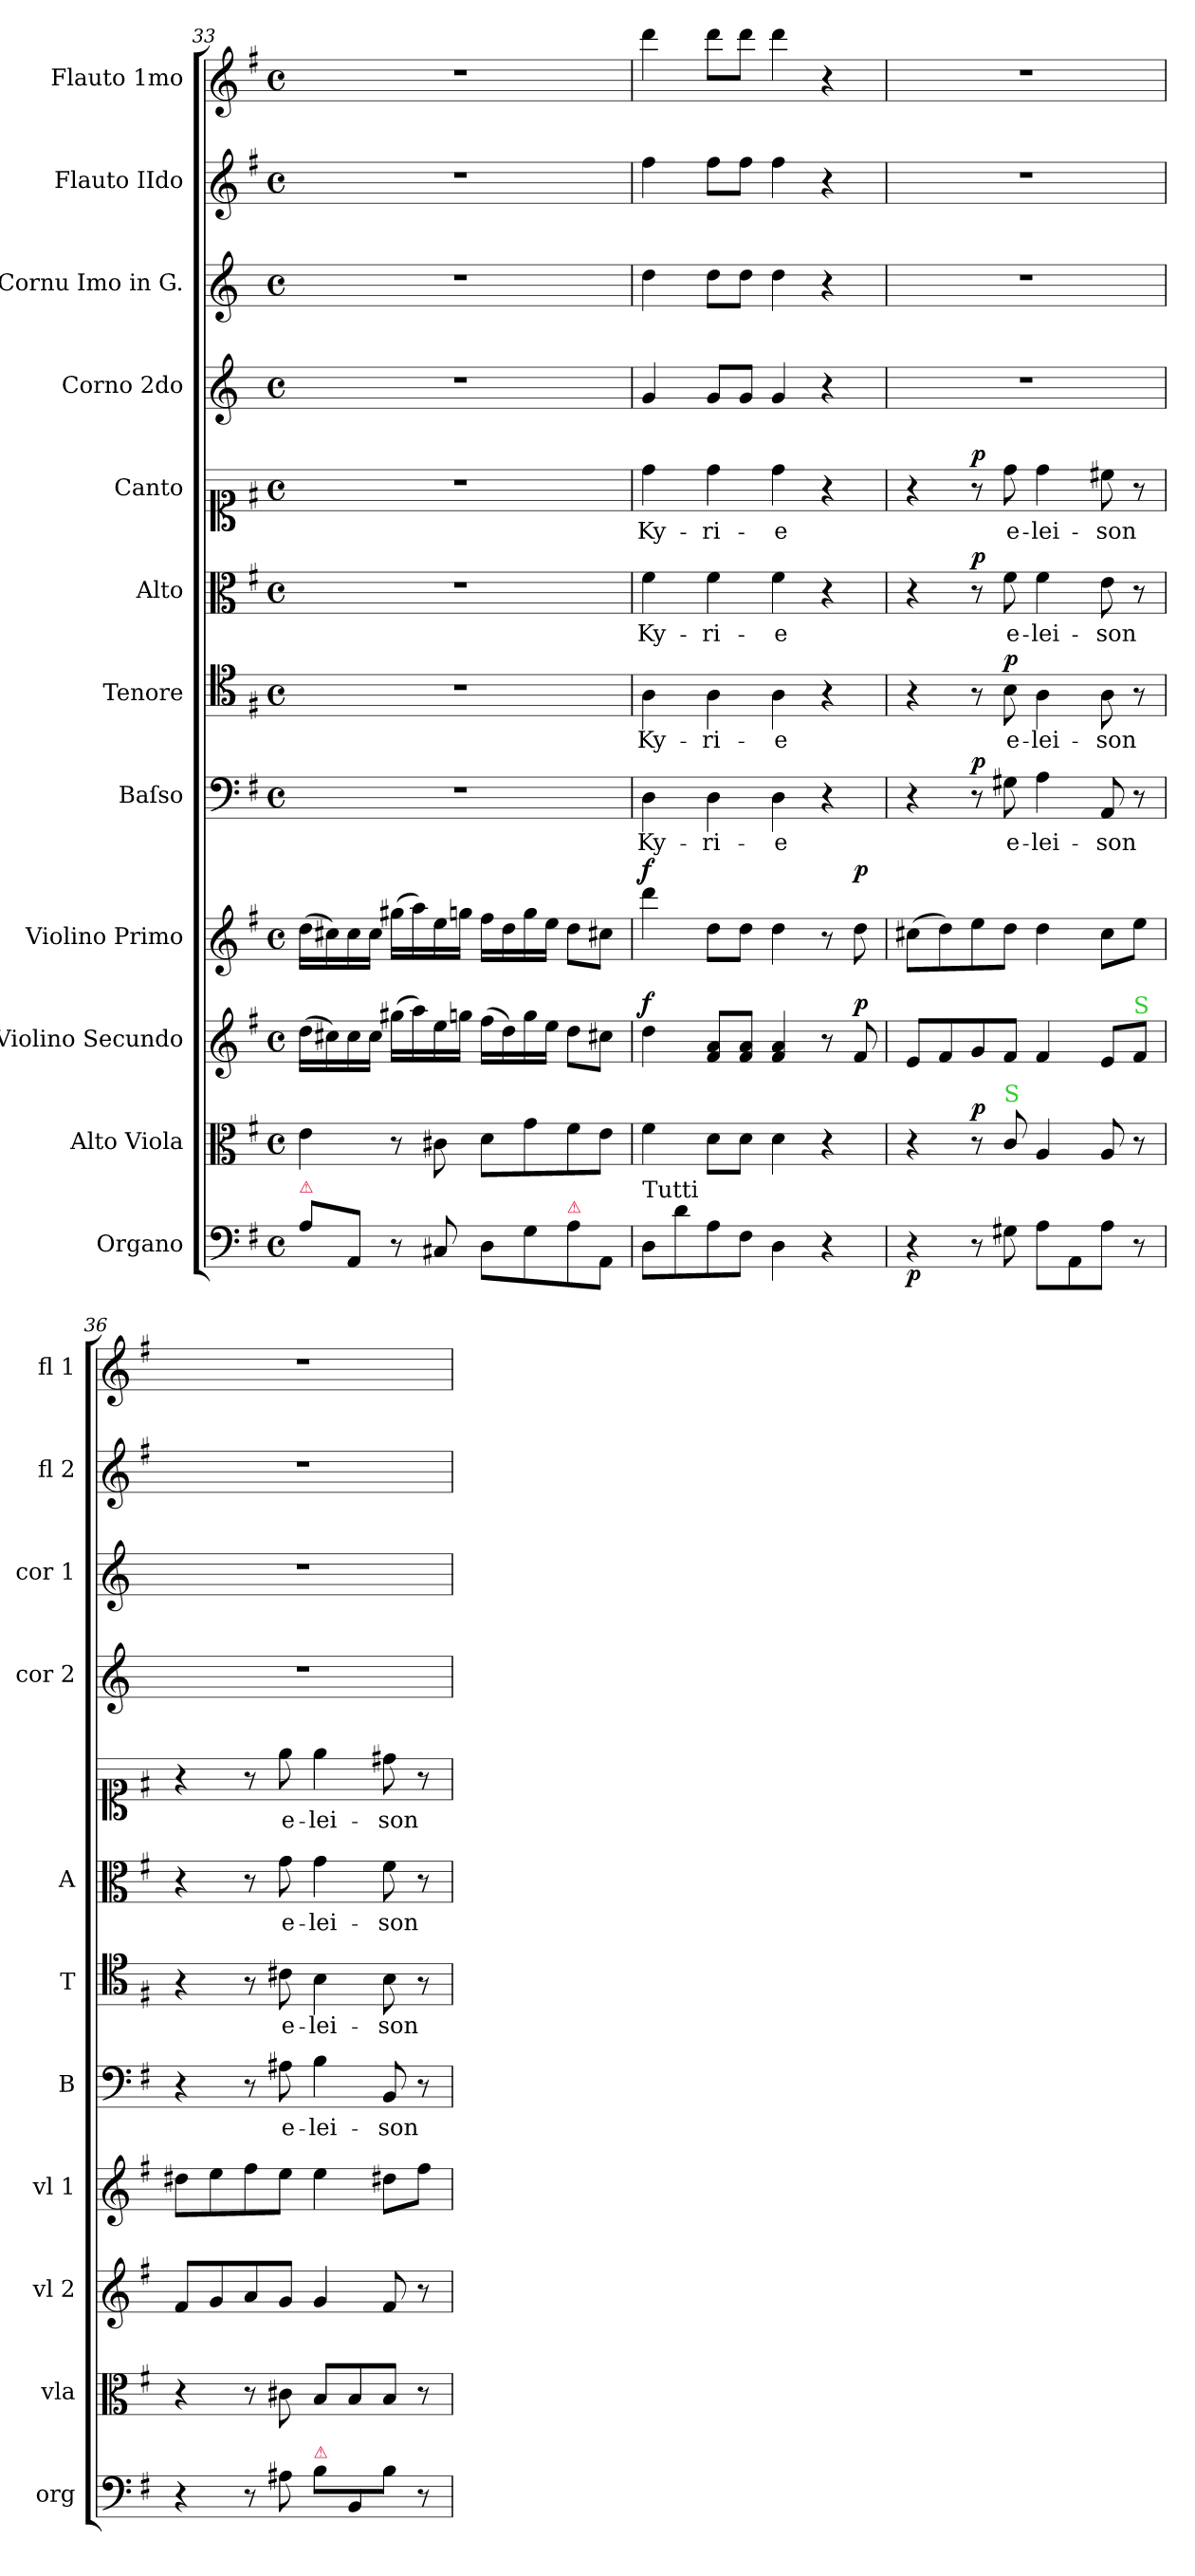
**kern	**dynam	**kern	**dynam	**kern	**dynam	**kern	**dynam	**kern	**text	**dynam	**kern	**text	**dynam	**kern	**text	**dynam	**kern	**text	**dynam	**kern	**kern	**kern	**kern
*part12	*part12	*part11	*part11	*part10	*part10	*part9	*part9	*part8	*part8	*part8	*part7	*part7	*part7	*part6	*part6	*part6	*part5	*part5	*part5	*part4	*part3	*part2	*part1
*staff12	*staff12	*staff11	*staff11	*staff10	*staff10	*staff9	*staff9	*staff8	*staff8	*staff8	*staff7	*staff7	*staff7	*staff6	*staff6	*staff6	*staff5	*staff5	*staff5	*staff4	*staff3	*staff2	*staff1
*I"Organo	*	*I"Alto Viola	*	*I"Violino Secundo	*	*I"Violino Primo	*	*I"Baſso	*	*	*I"Tenore	*	*	*I"Alto	*	*	*I"Canto	*	*	*I"Corno 2do	*I"Cornu Imo in G.	*I"Flauto IIdo	*I"Flauto 1mo
*I'org	*	*I'vla	*	*I'vl 2	*	*I'vl 1	*	*I'B	*	*	*I'T	*	*	*I'A	*	*	*	*	*	*I'cor 2	*I'cor 1	*I'fl 2	*I'fl 1
*clefF4	*	*clefC3	*	*clefG2	*	*clefG2	*	*clefF4	*	*	*clefC4	*	*	*clefC3	*	*	*clefC1	*	*	*clefG2	*clefG2	*clefG2	*clefG2
*	*	*	*	*	*	*	*	*	*	*	*	*	*	*	*	*	*	*	*	*ITrd3c5	*ITrd3c5	*	*
*k[f#]	*	*k[f#]	*	*k[f#]	*	*k[f#]	*	*k[f#]	*	*	*k[f#]	*	*	*k[f#]	*	*	*k[f#]	*	*	*k[f#]	*k[f#]	*k[f#]	*k[f#]
*G:	*	*G:	*	*G:	*	*G:	*	*G:	*	*	*G:	*	*	*G:	*	*	*G:	*	*	*G:	*G:	*G:	*G:
*M4/4	*	*M4/4	*	*M4/4	*	*M4/4	*	*M4/4	*	*	*M4/4	*	*	*M4/4	*	*	*M4/4	*	*	*M4/4	*M4/4	*M4/4	*M4/4
*met(c)	*	*met(c)	*	*met(c)	*	*met(c)	*	*met(c)	*	*	*met(c)	*	*	*met(c)	*	*	*met(c)	*	*	*met(c)	*met(c)	*met(c)	*met(c)
=33	=33	=33	=33	=33	=33	=33	=33	=33	=33	=33	=33	=33	=33	=33	=33	=33	=33	=33	=33	=33	=33	=33	=33
!LO:TX:a:color=crimson:t=⚠	!	!	!	!	!	!	!	!	!	!	!	!	!	!	!	!	!	!	!	!	!	!	!
8A\L	.	4e\	.	(16dd\LL	.	(16dd\LL	.	1r	.	.	1r	.	.	1r	.	.	1r	.	.	1r	1r	1r	1r
.	.	.	.	16cc#X\)	.	16cc#X\)	.	.	.	.	.	.	.	.	.	.	.	.	.	.	.	.	.
8AA/J	.	.	.	16cc#\	.	16cc#\	.	.	.	.	.	.	.	.	.	.	.	.	.	.	.	.	.
.	.	.	.	16cc#\JJ	.	16cc#\JJ	.	.	.	.	.	.	.	.	.	.	.	.	.	.	.	.	.
8r	.	8r	.	(16gg#X\LL	.	(16gg#X\LL	.	.	.	.	.	.	.	.	.	.	.	.	.	.	.	.	.
.	.	.	.	16aa\)	.	16aa\)	.	.	.	.	.	.	.	.	.	.	.	.	.	.	.	.	.
8C#X/	.	8c#X\	.	16ee\	.	16ee\	.	.	.	.	.	.	.	.	.	.	.	.	.	.	.	.	.
.	.	.	.	16ggn\JJ	.	16ggn\JJ	.	.	.	.	.	.	.	.	.	.	.	.	.	.	.	.	.
8D\L	.	8d\L	.	(16ff#\LL	.	16ff#\LL	.	.	.	.	.	.	.	.	.	.	.	.	.	.	.	.	.
.	.	.	.	16dd\)	.	16dd\	.	.	.	.	.	.	.	.	.	.	.	.	.	.	.	.	.
8G\	.	8g\	.	16gg\	.	16gg\	.	.	.	.	.	.	.	.	.	.	.	.	.	.	.	.	.
.	.	.	.	16ee\JJ	.	16ee\JJ	.	.	.	.	.	.	.	.	.	.	.	.	.	.	.	.	.
!LO:TX:a:color=crimson:t=⚠	!	!	!	!	!	!	!	!	!	!	!	!	!	!	!	!	!	!	!	!	!	!	!
8A\	.	8f#\	.	8dd\L	.	8dd\L	.	.	.	.	.	.	.	.	.	.	.	.	.	.	.	.	.
8AA/J	.	8e\J	.	8cc#X\J	.	8cc#X\J	.	.	.	.	.	.	.	.	.	.	.	.	.	.	.	.	.
=34	=34	=34	=34	=34	=34	=34	=34	=34	=34	=34	=34	=34	=34	=34	=34	=34	=34	=34	=34	=34	=34	=34	=34
!LO:TX:a:t=Tutti	!	!	!	!	!	!	!	!	!	!	!	!	!	!	!	!	!	!	!	!	!	!	!
!	!	!	!	!	!LO:DY:a	!	!LO:DY:a	!	!	!	!	!	!	!	!	!	!	!	!	!	!	!	!
8D\L	.	4f#\	.	4dd\	f	4ddd\	f	4D\	Ky-	.	4A\	Ky-	.	4f#\	Ky-	.	4dd\	Ky-	.	4d/	4a\	4ff#\	4ddd\
8d\	.	.	.	.	.	.	.	.	.	.	.	.	.	.	.	.	.	.	.	.	.	.	.
8A\	.	8d\L	.	8f#/ 8a/L	.	8dd\L	.	4D\	-ri-	.	4A\	-ri-	.	4f#\	-ri-	.	4dd\	-ri-	.	8d/L	8a\L	8ff#\L	8ddd\L
8F#\J	.	8d\J	.	8f#/ 8a/J	.	8dd\J	.	.	.	.	.	.	.	.	.	.	.	.	.	8d/J	8a\J	8ff#\J	8ddd\J
4D\	.	4d\	.	4f#/ 4a/	.	4dd\	.	4D\	-e	.	4A\	-e	.	4f#\	-e	.	4dd\	-e	.	4d/	4a\	4ff#\	4ddd\
4r	.	4r	.	8r	.	8r	.	4r	.	.	4r	.	.	4r	.	.	4r	.	.	4r	4r	4r	4r
!	!	!	!	!	!LO:DY:a	!	!LO:DY:a	!	!	!	!	!	!	!	!	!	!	!	!	!	!	!	!
.	.	.	.	8f#/	p	8dd\	p	.	.	.	.	.	.	.	.	.	.	.	.	.	.	.	.
=35	=35	=35	=35	=35	=35	=35	=35	=35	=35	=35	=35	=35	=35	=35	=35	=35	=35	=35	=35	=35	=35	=35	=35
4r	p.	4r	.	8e/L	.	(8cc#X\L	.	4r	.	.	4r	.	.	4r	.	.	4r	.	.	1r	1r	1r	1r
.	.	.	.	8f#/	.	8dd\)	.	.	.	.	.	.	.	.	.	.	.	.	.	.	.	.	.
!	!	!	!LO:DY:a	!	!	!	!	!	!	!LO:DY:a	!	!	!	!	!	!LO:DY:a	!	!	!LO:DY:a	!	!	!	!
8r	.	8r	p	8g/	.	8ee\	.	8r	.	p	8r	.	.	8r	.	p	8r	.	p	.	.	.	.
!	!	!LO:TX:a:color=limegreen:t=S	!	!	!	!	!	!	!	!	!	!	!	!	!	!	!	!	!	!	!	!	!
!	!	!	!	!	!	!	!	!	!	!	!	!	!LO:DY:a	!	!	!	!	!	!	!	!	!	!
8G#X\	.	8c/	.	8f#/J	.	8dd\J	.	8G#X\	e-	.	8B\	e-	p	8f#\	e-	.	8dd\	e-	.	.	.	.	.
8A\L	.	4A/	.	4f#/	.	4dd\	.	4A\	-lei-	.	4A\	-lei-	.	4f#\	-lei-	.	4dd\	-lei-	.	.	.	.	.
8AA\	.	.	.	.	.	.	.	.	.	.	.	.	.	.	.	.	.	.	.	.	.	.	.
8A\J	.	8A/	.	8e/L	.	8cc#\L	.	8AA/	-son	.	8A\	-son	.	8e\	-son	.	8cc#X\	-son	.	.	.	.	.
!	!	!	!	!LO:TX:a:color=limegreen:t=S	!	!	!	!	!	!	!	!	!	!	!	!	!	!	!	!	!	!	!
8r	.	8r	.	8f#/J	.	8ee\J	.	8r	.	.	8r	.	.	8r	.	.	8r	.	.	.	.	.	.
=36	=36	=36	=36	=36	=36	=36	=36	=36	=36	=36	=36	=36	=36	=36	=36	=36	=36	=36	=36	=36	=36	=36	=36
4r	.	4r	.	8f#/L	.	8dd#X\L	.	4r	.	.	4r	.	.	4r	.	.	4r	.	.	1r	1r	1r	1r
.	.	.	.	8g/	.	8ee\	.	.	.	.	.	.	.	.	.	.	.	.	.	.	.	.	.
8r	.	8r	.	8a/	.	8ff#\	.	8r	.	.	8r	.	.	8r	.	.	8r	.	.	.	.	.	.
!	!	!	!	!	!	!	!	!	!LO:LY:i	!	!	!LO:LY:i	!	!	!LO:LY:i	!	!	!	!	!	!	!	!
8A#X\	.	8c#X\	.	8g/J	.	8ee\J	.	8A#X\	e-	.	8c#X\	e-	.	8g\	e-	.	8ee\	e-	.	.	.	.	.
!LO:TX:a:color=crimson:t=⚠	!	!	!	!	!	!	!	!	!	!	!	!	!	!	!	!	!	!	!	!	!	!	!
!	!	!	!	!	!	!	!	!	!LO:LY:i	!	!	!LO:LY:i	!	!	!LO:LY:i	!	!	!	!	!	!	!	!
8B\L	.	8B/L	.	4g/	.	4ee\	.	4B\	-lei-	.	4B\	-lei-	.	4g\	-lei-	.	4ee\	-lei-	.	.	.	.	.
8BB/	.	8B/	.	.	.	.	.	.	.	.	.	.	.	.	.	.	.	.	.	.	.	.	.
!	!	!	!	!	!	!	!	!	!LO:LY:i	!	!	!LO:LY:i	!	!	!LO:LY:i	!	!	!	!	!	!	!	!
8B\J	.	8B/J	.	8f#/	.	8dd#X\L	.	8BB/	-son	.	8B\	-son	.	8f#\	-son	.	8dd#X\	-son	.	.	.	.	.
8r	.	8r	.	8r	.	8ff#\J	.	8r	.	.	8r	.	.	8r	.	.	8r	.	.	.	.	.	.
=	=	=	=	=	=	=	=	=	=	=	=	=	=	=	=	=	=	=	=	=	=	=	=
*-	*-	*-	*-	*-	*-	*-	*-	*-	*-	*-	*-	*-	*-	*-	*-	*-	*-	*-	*-	*-	*-	*-	*-
